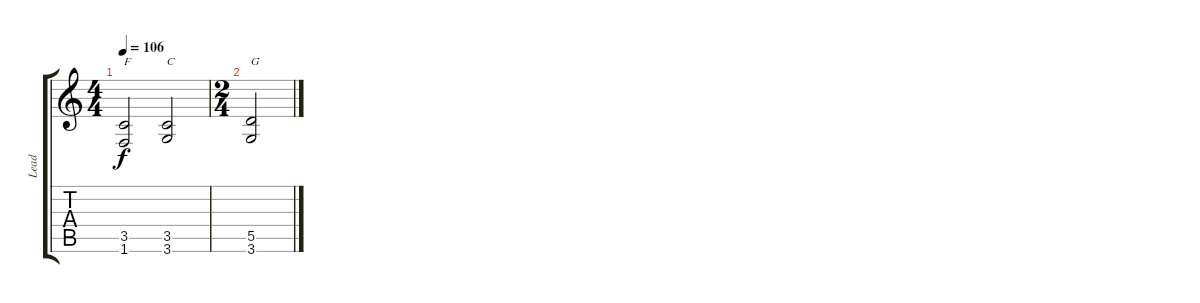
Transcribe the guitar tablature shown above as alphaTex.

\track ("Lead" "Lead") {instrument distortionguitar}
\staff {score tabs}
\tuning (E4 B3 G3 D3 A2 E2) {hide}
\ts (4 4)
\tempo 106
\clef g2
\ks c
(3.5 1.6).2{txt "F" dy f} (3.5 3.6).2{txt "C"} |
\ts (2 4)
(5.5 3.6).2{txt "G"}
